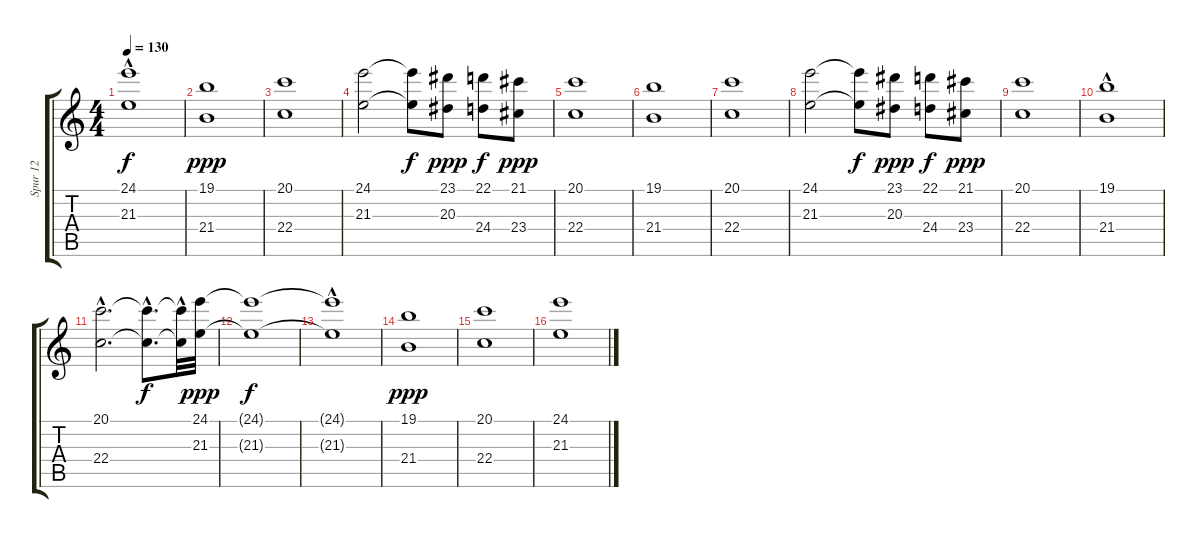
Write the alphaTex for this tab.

\track ("Spur 12" "Spur 12") {instrument drawbarorgan}
\staff {score tabs}
\tuning (E4 B3 G3 D3 A2 E2) {hide}
\ts (4 4)
\tempo 130
\clef g2
\ks c
(24.1{t} 21.3{hac t}).1{dy f} |
(19.1 21.4).1{dy ppp} |
(20.1 22.4).1 |
(24.1 21.3).2 (24.1{t} 21.3{t}).8{dy f} (23.1 20.3).8{dy ppp} (22.1 24.4).8{dy f} (21.1 23.4).8{dy ppp} |
(20.1 22.4).1 |
(19.1 21.4).1 |
(20.1 22.4).1 |
(24.1 21.3).2 (24.1{t} 21.3{t}).8{dy f} (23.1 20.3).8{dy ppp} (22.1 24.4).8{dy f} (21.1 23.4).8{dy ppp} |
(20.1 22.4).1 |
(19.1 21.4{hac}).1 |
(20.1{hac} 22.4{hac}).2{d} (20.1{hac t} 22.4{hac t}).8{d dy f} (20.1{hac t} 22.4{t}).32 (24.1 21.3).32{dy ppp} |
(24.1{t} 21.3{t}).1{dy f} |
(24.1{t} 21.3{hac t}).1 |
(19.1 21.4).1{dy ppp} |
(20.1 22.4).1 |
(24.1 21.3).1
